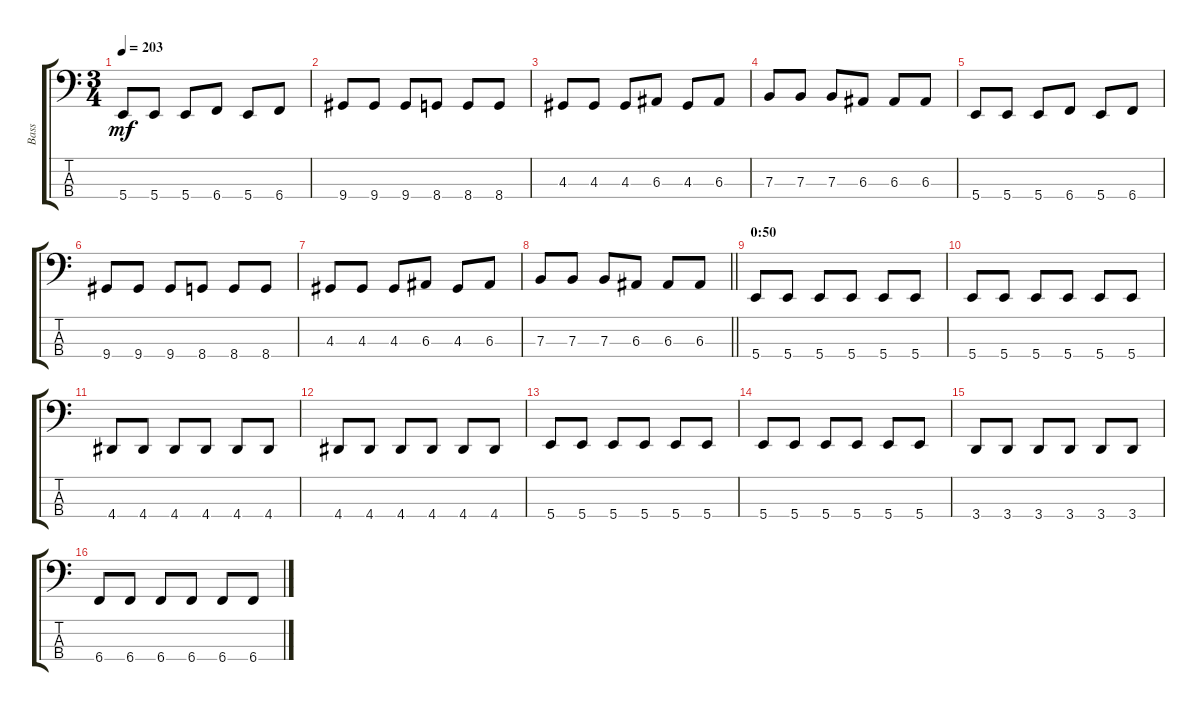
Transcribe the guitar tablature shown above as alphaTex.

\track ("Bass" "Bass") {instrument electricbasspick}
\staff {score tabs}
\tuning (D2 A1 E1 B0) {hide}
\ts (3 4)
\tempo 203
\clef f4
\ks c
5.4.8{dy mf} 5.4.8 5.4.8 6.4.8 5.4.8 6.4.8 |
9.4.8 9.4.8 9.4.8 8.4.8 8.4.8 8.4.8 |
4.3.8 4.3.8 4.3.8 6.3.8 4.3.8 6.3.8 |
7.3.8 7.3.8 7.3.8 6.3.8 6.3.8 6.3.8 |
5.4.8 5.4.8 5.4.8 6.4.8 5.4.8 6.4.8 |
9.4.8 9.4.8 9.4.8 8.4.8 8.4.8 8.4.8 |
4.3.8 4.3.8 4.3.8 6.3.8 4.3.8 6.3.8 |
\barLineRight lightlight
7.3.8 7.3.8 7.3.8 6.3.8 6.3.8 6.3.8 |
\section ("" "0:50")
5.4.8 5.4.8 5.4.8 5.4.8 5.4.8 5.4.8 |
5.4.8 5.4.8 5.4.8 5.4.8 5.4.8 5.4.8 |
4.4.8 4.4.8 4.4.8 4.4.8 4.4.8 4.4.8 |
4.4.8 4.4.8 4.4.8 4.4.8 4.4.8 4.4.8 |
5.4.8 5.4.8 5.4.8 5.4.8 5.4.8 5.4.8 |
5.4.8 5.4.8 5.4.8 5.4.8 5.4.8 5.4.8 |
3.4.8 3.4.8 3.4.8 3.4.8 3.4.8 3.4.8 |
6.4.8 6.4.8 6.4.8 6.4.8 6.4.8 6.4.8
